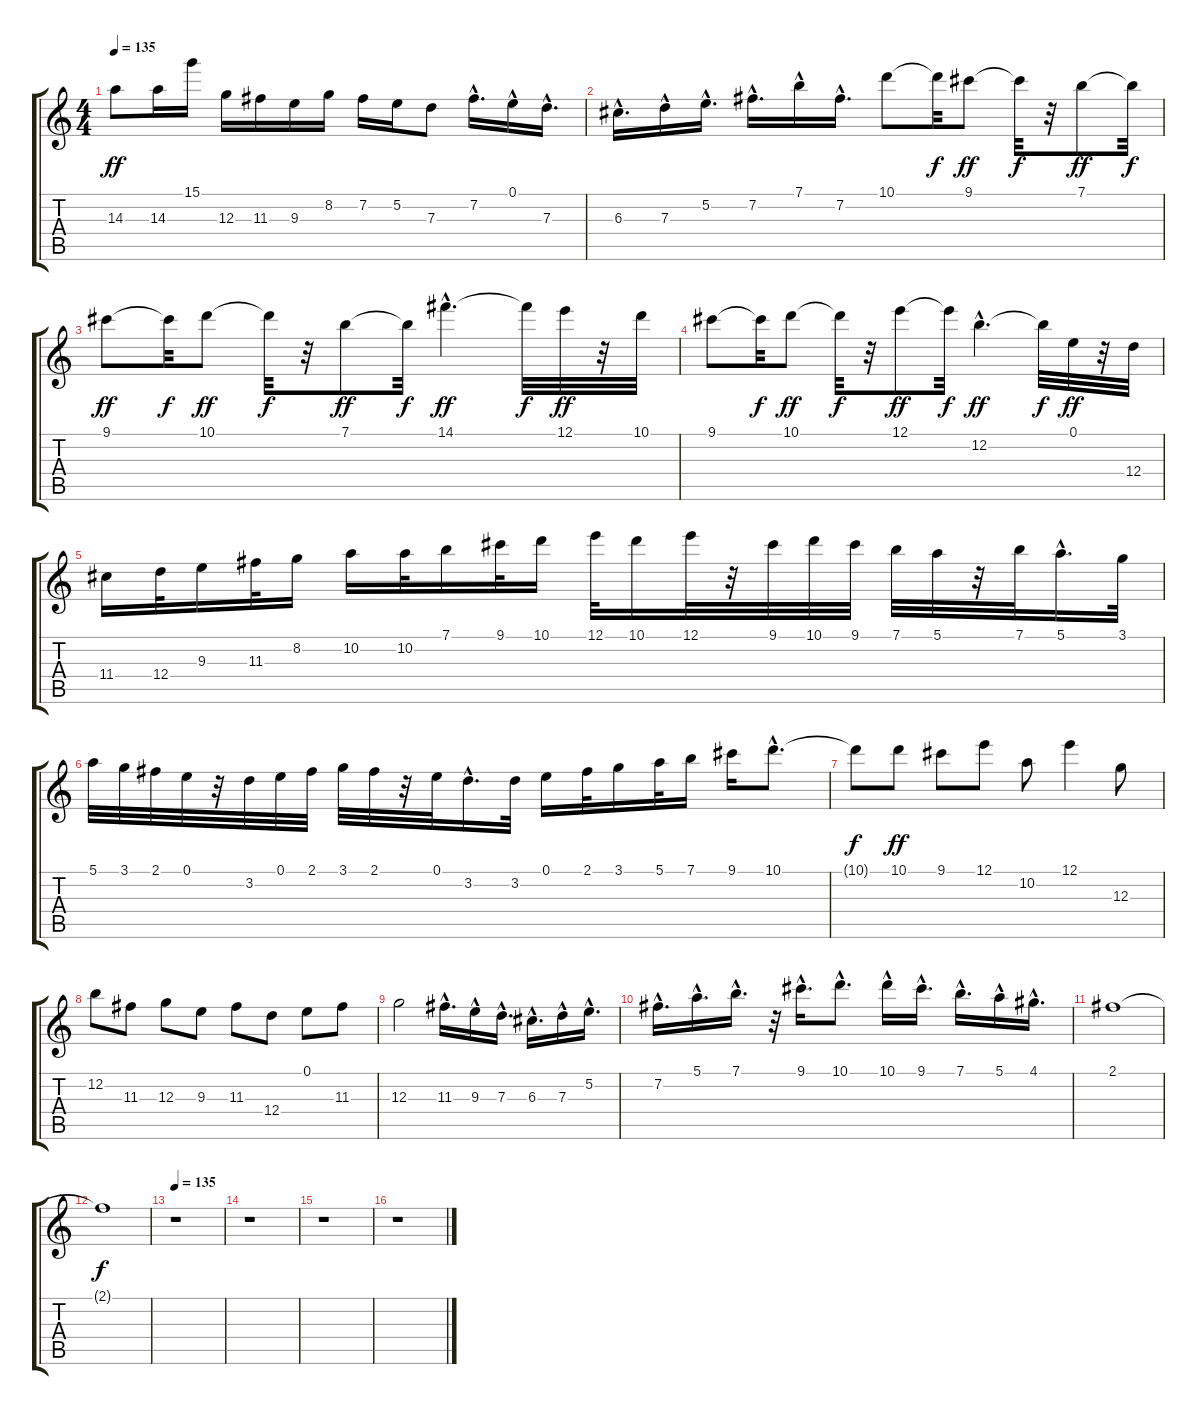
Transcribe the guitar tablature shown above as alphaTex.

\track "" {instrument acousticguitarnylon}
\staff {score tabs}
\tuning (E4 B3 G3 D3 A2 E2) {hide}
\ts (4 4)
\tempo 135
\clef g2
\ks c
14.3.8{dy ff} 14.3.16 15.1.16 12.3.16 11.3.16 9.3.16 8.2.16 7.2.16 5.2.16 7.3.8 7.2{hac}.16{d} 0.1{hac}.16 7.3{hac}.16{d} |
6.3{hac}.16{d} 7.3{hac}.16 5.2{hac}.16{d} 7.2{hac}.16{d} 7.1{hac}.16 7.2{hac}.16{d} 10.1.8 10.1{t}.32{dy f} 9.1.8{dy ff} 9.1{t}.32{dy f} r.32 7.1.8{dy ff} 7.1{t}.32{dy f} |
9.1.8{dy ff} 9.1{t}.32{dy f} 10.1.8{dy ff} 10.1{t}.32{dy f} r.32 7.1.8{dy ff} 7.1{t}.32{dy f} 14.1{hac}.4{d dy ff} 14.1{t}.32{dy f} 12.1.32{dy ff} r.32 10.1.32 |
9.1.8 9.1{t}.32{dy f} 10.1.8{dy ff} 10.1{t}.32{dy f} r.32 12.1.8{dy ff} 12.1{t}.32{dy f} 12.2{hac}.4{d dy ff} 12.2{t}.32{dy f} 0.1.32{dy ff} r.32 12.4.32 |
11.4.16 12.4.32 9.3.16 11.3.32 8.2.16 10.2.16 10.2.32 7.1.16 9.1.32 10.1.16 12.1.32 10.1.16 12.1.32 r.32 9.1.32 10.1.32 9.1.32 7.1.32 5.1.32 r.32 7.1.32 5.1{hac}.16{d} 3.1.32 |
5.1.32 3.1.32 2.1.32 0.1.32 r.32 3.2.32 0.1.32 2.1.32 3.1.32 2.1.32 r.32 0.1.32 3.2{hac}.16{d} 3.2.32 0.1.16 2.1.32 3.1.16 5.1.32 7.1.16 9.1.16 10.1{hac}.8{d} |
10.1{t}.8{dy f} 10.1.8{dy ff} 9.1.8 12.1.8 10.2.8 12.1.4 12.3.8 |
12.2.8 11.3.8 12.3.8 9.3.8 11.3.8 12.4.8 0.1.8 11.3.8 |
12.3.2 11.3{hac}.16{d} 9.3{hac}.16 7.3{hac}.16{d} 6.3{hac}.16{d} 7.3{hac}.16 5.2{hac}.16{d} |
7.2{hac}.16{d} 5.1{hac}.16{d} 7.1{hac}.16{d} r.32 9.1{hac}.16{d} 10.1{hac}.8{d} 10.1{hac}.16 9.1{hac}.16{d} 7.1{hac}.16{d} 5.1{hac}.16 4.1{hac}.16{d} |
2.1.1 |
2.1{t}.1{dy f} |
\tempo 135
r.1 |
r.1 |
r.1 |
r.1
